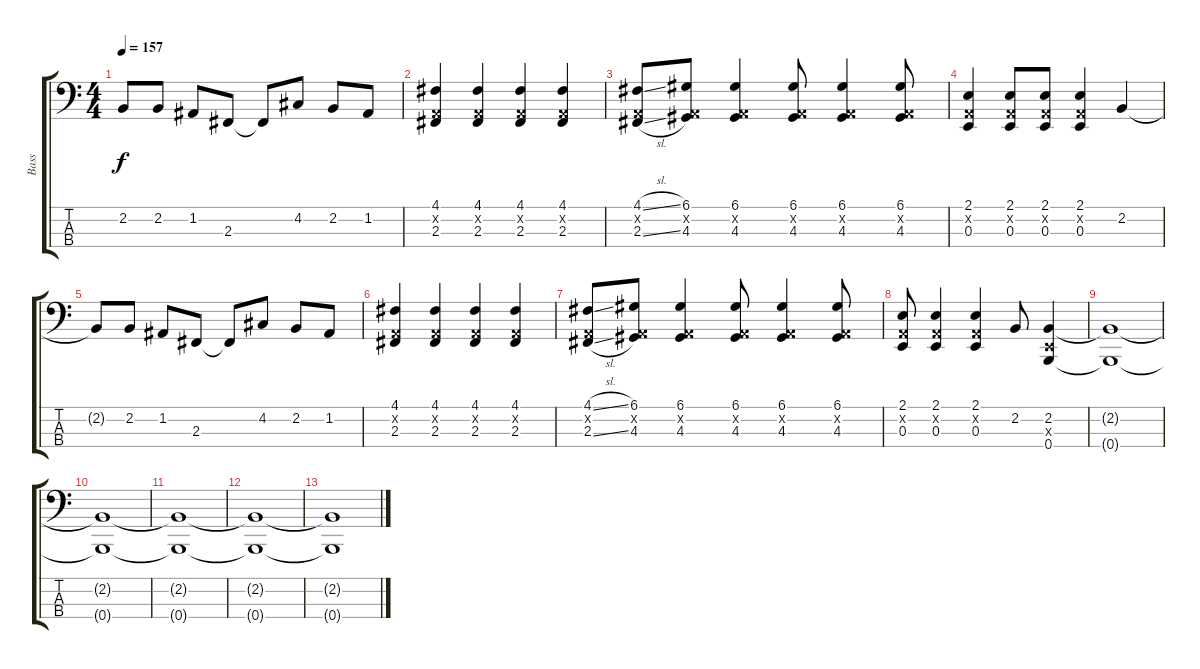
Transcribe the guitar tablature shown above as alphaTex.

\track ("Bass" "Bass") {instrument electricbasspick}
\staff {score tabs}
\tuning (D2 A1 E1 B0) {hide}
\ts (4 4)
\tempo 157
\clef f4
\ks c
2.2{t}.8{dy f} 2.2.8 1.2.8 2.3.8 2.3{t}.8 4.2.8 2.2.8 1.2.8 |
(4.1 0.2{x} 2.3).4 (4.1 0.2{x} 2.3).4 (4.1 0.2{x} 2.3).4 (4.1 0.2{x} 2.3).4 |
(4.1{sl} 0.2{x} 2.3{sl}).8 (6.1 0.2{x} 4.3).8 (6.1 0.2{x} 4.3).4 (6.1 0.2{x} 4.3).8 (6.1 0.2{x} 4.3).4 (6.1 0.2{x} 4.3).8 |
(2.1 0.2{x} 0.3).4 (2.1 0.2{x} 0.3).8 (2.1 0.2{x} 0.3).8 (2.1 0.2{x} 0.3).4 2.2.4 |
2.2{t}.8 2.2.8 1.2.8 2.3.8 2.3{t}.8 4.2.8 2.2.8 1.2.8 |
(4.1 0.2{x} 2.3).4 (4.1 0.2{x} 2.3).4 (4.1 0.2{x} 2.3).4 (4.1 0.2{x} 2.3).4 |
(4.1{sl} 0.2{x} 2.3{sl}).8 (6.1 0.2{x} 4.3).8 (6.1 0.2{x} 4.3).4 (6.1 0.2{x} 4.3).8 (6.1 0.2{x} 4.3).4 (6.1 0.2{x} 4.3).8 |
(2.1 0.2{x} 0.3).8 (2.1 0.2{x} 0.3).4 (2.1 0.2{x} 0.3).4 2.2.8 (2.2 0.3{x} 0.4).4 |
(2.2{t} 0.4{t}).1 |
(2.2{t} 0.4{t}).1 |
(2.2{t} 0.4{t}).1 |
(2.2{t} 0.4{t}).1 |
(2.2{t} 0.4{t}).1
